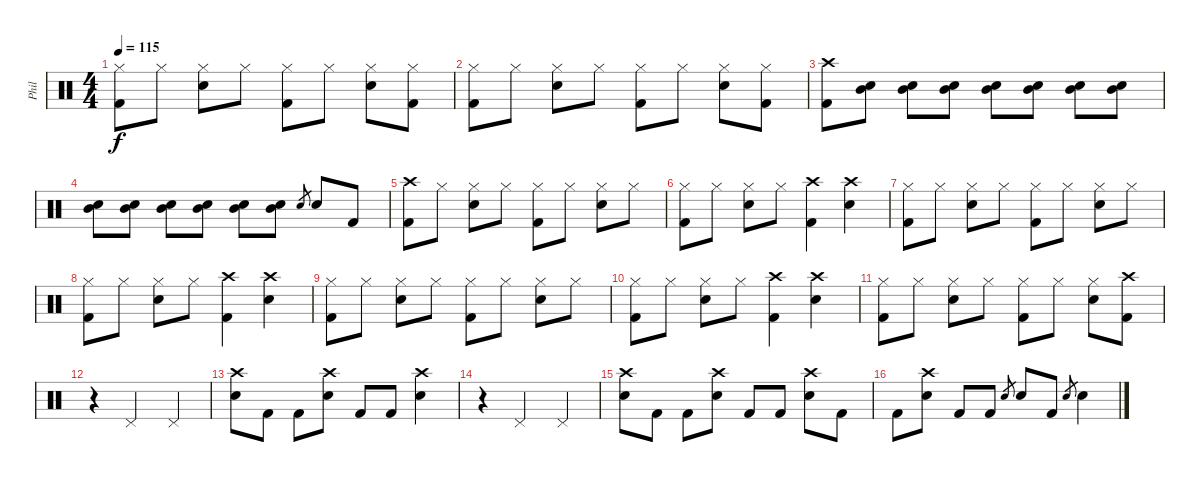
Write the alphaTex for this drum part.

\track ("Phil" "Phil") {instrument percussion}
\staff {score}
\articulation defaults
\ts (4 4)
\tempo 115
\clef neutral
\ks c
("Hi-Hat (closed)" "Kick (hit) 2").8{dy f} "Hi-Hat (closed)".8 ("Hi-Hat (closed)" "Snare (hit) 2").8 "Hi-Hat (closed)".8 ("Hi-Hat (closed)" "Kick (hit) 2").8 "Hi-Hat (closed)".8 ("Hi-Hat (closed)" "Snare (hit) 2").8 ("Hi-Hat (closed)" "Kick (hit) 2").8 |
("Hi-Hat (closed)" "Kick (hit) 2").8 "Hi-Hat (closed)".8 ("Hi-Hat (closed)" "Snare (hit) 2").8 "Hi-Hat (closed)".8 ("Hi-Hat (closed)" "Kick (hit) 2").8 "Hi-Hat (closed)".8 ("Hi-Hat (closed)" "Snare (hit) 2").8 ("Hi-Hat (closed)" "Kick (hit) 2").8 |
("Crash high (hit)" "Kick (hit) 2").8 ("Mid Tom (hit)" "Snare (hit) 2").8{volume 8} ("Mid Tom (hit)" "Snare (hit) 2").8{volume 16} ("Mid Tom (hit)" "Snare (hit) 2").8 ("Mid Tom (hit)" "Snare (hit) 2").8 ("Mid Tom (hit)" "Snare (hit) 2").8 ("Mid Tom (hit)" "Snare (hit) 2").8 ("Mid Tom (hit)" "Snare (hit) 2").8 |
("Mid Tom (hit)" "Snare (hit) 2").8 ("Mid Tom (hit)" "Snare (hit) 2").8 ("Mid Tom (hit)" "Snare (hit) 2").8 ("Mid Tom (hit)" "Snare (hit) 2").8 ("Mid Tom (hit)" "Snare (hit) 2").8 ("Mid Tom (hit)" "Snare (hit) 2").8 "Snare (hit) 2".8{gr} "Snare (hit) 2".8 "Kick (hit) 2".8 |
("Crash high (hit)" "Kick (hit) 2").8 "Hi-Hat (closed)".8 ("Hi-Hat (closed)" "Snare (hit) 2").8 "Hi-Hat (closed)".8 ("Hi-Hat (closed)" "Kick (hit) 2").8 "Hi-Hat (closed)".8 ("Hi-Hat (closed)" "Snare (hit) 2").8 "Hi-Hat (closed)".8 |
("Hi-Hat (closed)" "Kick (hit) 2").8 "Hi-Hat (closed)".8 ("Hi-Hat (closed)" "Snare (hit) 2").8 "Hi-Hat (closed)".8 ("Crash high (hit)" "Kick (hit) 2").4 ("Crash high (hit)" "Snare (hit) 2").4 |
("Hi-Hat (closed)" "Kick (hit) 2").8 "Hi-Hat (closed)".8 ("Hi-Hat (closed)" "Snare (hit) 2").8 "Hi-Hat (closed)".8 ("Hi-Hat (closed)" "Kick (hit) 2").8 "Hi-Hat (closed)".8 ("Hi-Hat (closed)" "Snare (hit) 2").8 "Hi-Hat (closed)".8 |
("Hi-Hat (closed)" "Kick (hit) 2").8 "Hi-Hat (closed)".8 ("Hi-Hat (closed)" "Snare (hit) 2").8 "Hi-Hat (closed)".8 ("Crash high (hit)" "Kick (hit) 2").4 ("Crash high (hit)" "Snare (hit) 2").4 |
("Hi-Hat (closed)" "Kick (hit) 2").8 "Hi-Hat (closed)".8 ("Hi-Hat (closed)" "Snare (hit) 2").8 "Hi-Hat (closed)".8 ("Hi-Hat (closed)" "Kick (hit) 2").8 "Hi-Hat (closed)".8 ("Hi-Hat (closed)" "Snare (hit) 2").8 "Hi-Hat (closed)".8 |
("Hi-Hat (closed)" "Kick (hit) 2").8 "Hi-Hat (closed)".8 ("Hi-Hat (closed)" "Snare (hit) 2").8 "Hi-Hat (closed)".8 ("Crash high (hit)" "Kick (hit) 2").4 ("Crash high (hit)" "Snare (hit) 2").4 |
("Hi-Hat (closed)" "Kick (hit) 2").8 "Hi-Hat (closed)".8 ("Hi-Hat (closed)" "Snare (hit) 2").8 "Hi-Hat (closed)".8 ("Hi-Hat (closed)" "Kick (hit) 2").8 "Hi-Hat (closed)".8 ("Hi-Hat (closed)" "Snare (hit) 2").8 ("Crash high (hit)" "Kick (hit) 2").8 |
r.4 "Pedal Hi-Hat (hit)".2 "Pedal Hi-Hat (hit)".4 |
("Crash high (hit)" "Snare (hit) 2").8 "Kick (hit) 2".8 "Kick (hit) 2".8 ("Crash high (hit)" "Snare (hit) 2").8 "Kick (hit) 2".8 "Kick (hit) 2".8 ("Crash high (hit)" "Snare (hit) 2").4 |
r.4 "Pedal Hi-Hat (hit)".2 "Pedal Hi-Hat (hit)".4 |
("Crash high (hit)" "Snare (hit) 2").8 "Kick (hit) 2".8 "Kick (hit) 2".8 ("Crash high (hit)" "Snare (hit) 2").8 "Kick (hit) 2".8 "Kick (hit) 2".8 ("Crash high (hit)" "Snare (hit) 2").8 "Kick (hit) 2".8 |
"Kick (hit) 2".8 ("Crash high (hit)" "Snare (hit) 2").8 "Kick (hit) 2".8 "Kick (hit) 2".8 "Snare (hit) 2".8{gr} "Snare (hit) 2".8 "Kick (hit) 2".8 "Snare (hit) 2".8{gr} "Snare (hit) 2".4
